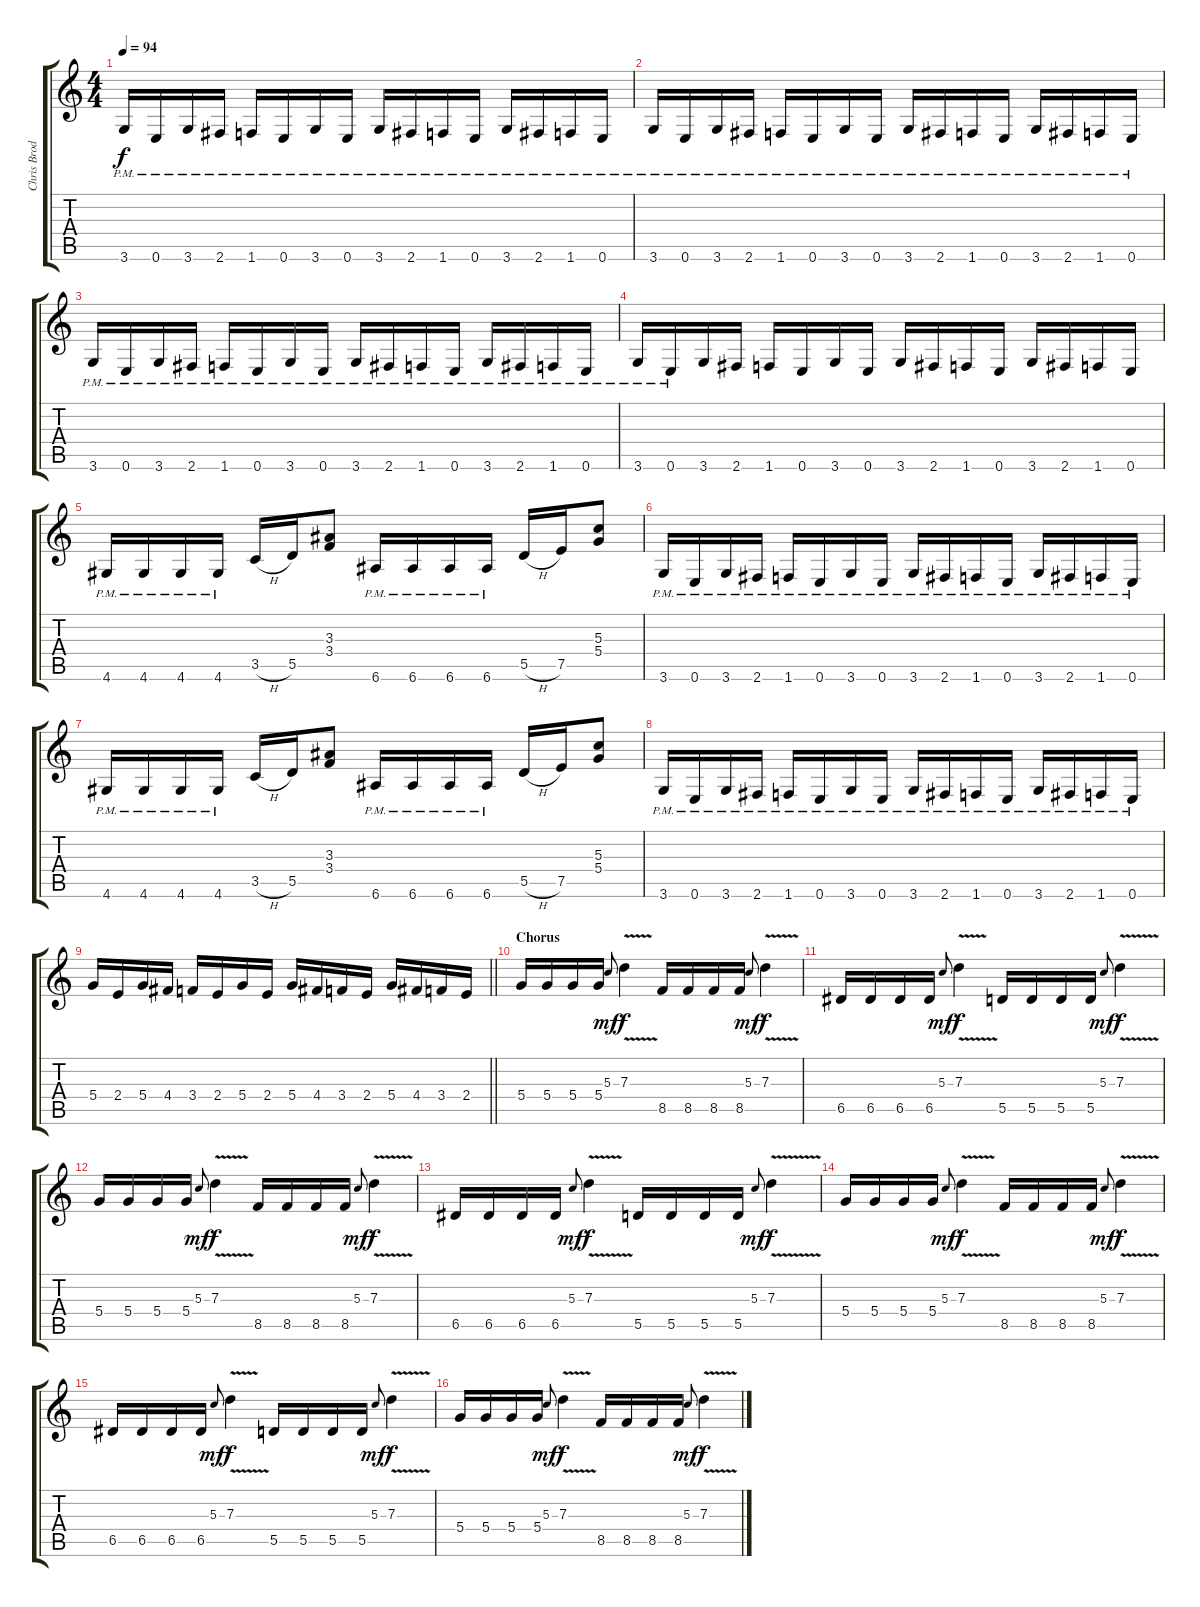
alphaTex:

\track ("Chris Broderick" "Chris Brod") {instrument distortionguitar}
\staff {score tabs}
\tuning (E4 B3 G3 D3 A2 E2) {hide}
\ts (4 4)
\tempo 94
\clef g2
\ks c
3.6{pm}.16{dy f} 0.6{pm}.16 3.6{pm}.16 2.6{pm}.16 1.6{pm}.16 0.6{pm}.16 3.6{pm}.16 0.6{pm}.16 3.6{pm}.16 2.6{pm}.16 1.6{pm}.16 0.6{pm}.16 3.6{pm}.16 2.6{pm}.16 1.6{pm}.16 0.6{pm}.16 |
3.6{pm}.16 0.6{pm}.16 3.6{pm}.16 2.6{pm}.16 1.6{pm}.16 0.6{pm}.16 3.6{pm}.16 0.6{pm}.16 3.6{pm}.16 2.6{pm}.16 1.6{pm}.16 0.6{pm}.16 3.6{pm}.16 2.6{pm}.16 1.6{pm}.16 0.6{pm}.16 |
3.6{pm}.16 0.6{pm}.16 3.6{pm}.16 2.6{pm}.16 1.6{pm}.16 0.6{pm}.16 3.6{pm}.16 0.6{pm}.16 3.6{pm}.16 2.6{pm}.16 1.6{pm}.16 0.6{pm}.16 3.6{pm}.16 2.6{pm}.16 1.6{pm}.16 0.6{pm}.16 |
3.6{pm}.16 0.6{pm}.16 3.6.16 2.6.16 1.6.16 0.6.16 3.6.16 0.6.16 3.6.16 2.6.16 1.6.16 0.6.16 3.6.16 2.6.16 1.6.16 0.6.16 |
4.6{pm}.16 4.6{pm}.16 4.6{pm}.16 4.6{pm}.16 3.5{h}.16 5.5.16 (3.3 3.4).8 6.6{pm}.16 6.6{pm}.16 6.6{pm}.16 6.6{pm}.16 5.5{h}.16 7.5.16 (5.3 5.4).8 |
3.6{pm}.16 0.6{pm}.16 3.6{pm}.16 2.6{pm}.16 1.6{pm}.16 0.6{pm}.16 3.6{pm}.16 0.6{pm}.16 3.6{pm}.16 2.6{pm}.16 1.6{pm}.16 0.6{pm}.16 3.6{pm}.16 2.6{pm}.16 1.6{pm}.16 0.6{pm}.16 |
4.6{pm}.16 4.6{pm}.16 4.6{pm}.16 4.6{pm}.16 3.5{h}.16 5.5.16 (3.3 3.4).8 6.6{pm}.16 6.6{pm}.16 6.6{pm}.16 6.6{pm}.16 5.5{h}.16 7.5.16 (5.3 5.4).8 |
3.6{pm}.16 0.6{pm}.16 3.6{pm}.16 2.6{pm}.16 1.6{pm}.16 0.6{pm}.16 3.6{pm}.16 0.6{pm}.16 3.6{pm}.16 2.6{pm}.16 1.6{pm}.16 0.6{pm}.16 3.6{pm}.16 2.6{pm}.16 1.6{pm}.16 0.6{pm}.16 |
\barLineRight lightlight
5.4.16 2.4.16 5.4.16 4.4.16 3.4.16 2.4.16 5.4.16 2.4.16 5.4.16 4.4.16 3.4.16 2.4.16 5.4.16 4.4.16 3.4.16 2.4.16 |
\section ("" "Chorus")
5.4.16 5.4.16 5.4.16 5.4.16 5.3.8{gr onbeat dy mf} 7.3{v}.4{dy f} 8.5.16 8.5.16 8.5.16 8.5.16 5.3.8{gr onbeat dy mf} 7.3{v}.4{dy f} |
6.5.16 6.5.16 6.5.16 6.5.16 5.3.8{gr onbeat dy mf} 7.3{v}.4{dy f} 5.5.16 5.5.16 5.5.16 5.5.16 5.3.8{gr onbeat dy mf} 7.3{v}.4{dy f} |
5.4.16 5.4.16 5.4.16 5.4.16 5.3.8{gr onbeat dy mf} 7.3{v}.4{dy f} 8.5.16 8.5.16 8.5.16 8.5.16 5.3.8{gr onbeat dy mf} 7.3{v}.4{dy f} |
6.5.16 6.5.16 6.5.16 6.5.16 5.3.8{gr onbeat dy mf} 7.3{v}.4{dy f} 5.5.16 5.5.16 5.5.16 5.5.16 5.3.8{gr onbeat dy mf} 7.3{v}.4{dy f} |
5.4.16 5.4.16 5.4.16 5.4.16 5.3.8{gr onbeat dy mf} 7.3{v}.4{dy f} 8.5.16 8.5.16 8.5.16 8.5.16 5.3.8{gr onbeat dy mf} 7.3{v}.4{dy f} |
6.5.16 6.5.16 6.5.16 6.5.16 5.3.8{gr onbeat dy mf} 7.3{v}.4{dy f} 5.5.16 5.5.16 5.5.16 5.5.16 5.3.8{gr onbeat dy mf} 7.3{v}.4{dy f} |
5.4.16 5.4.16 5.4.16 5.4.16 5.3.8{gr onbeat dy mf} 7.3{v}.4{dy f} 8.5.16 8.5.16 8.5.16 8.5.16 5.3.8{gr onbeat dy mf} 7.3{v}.4{dy f}
